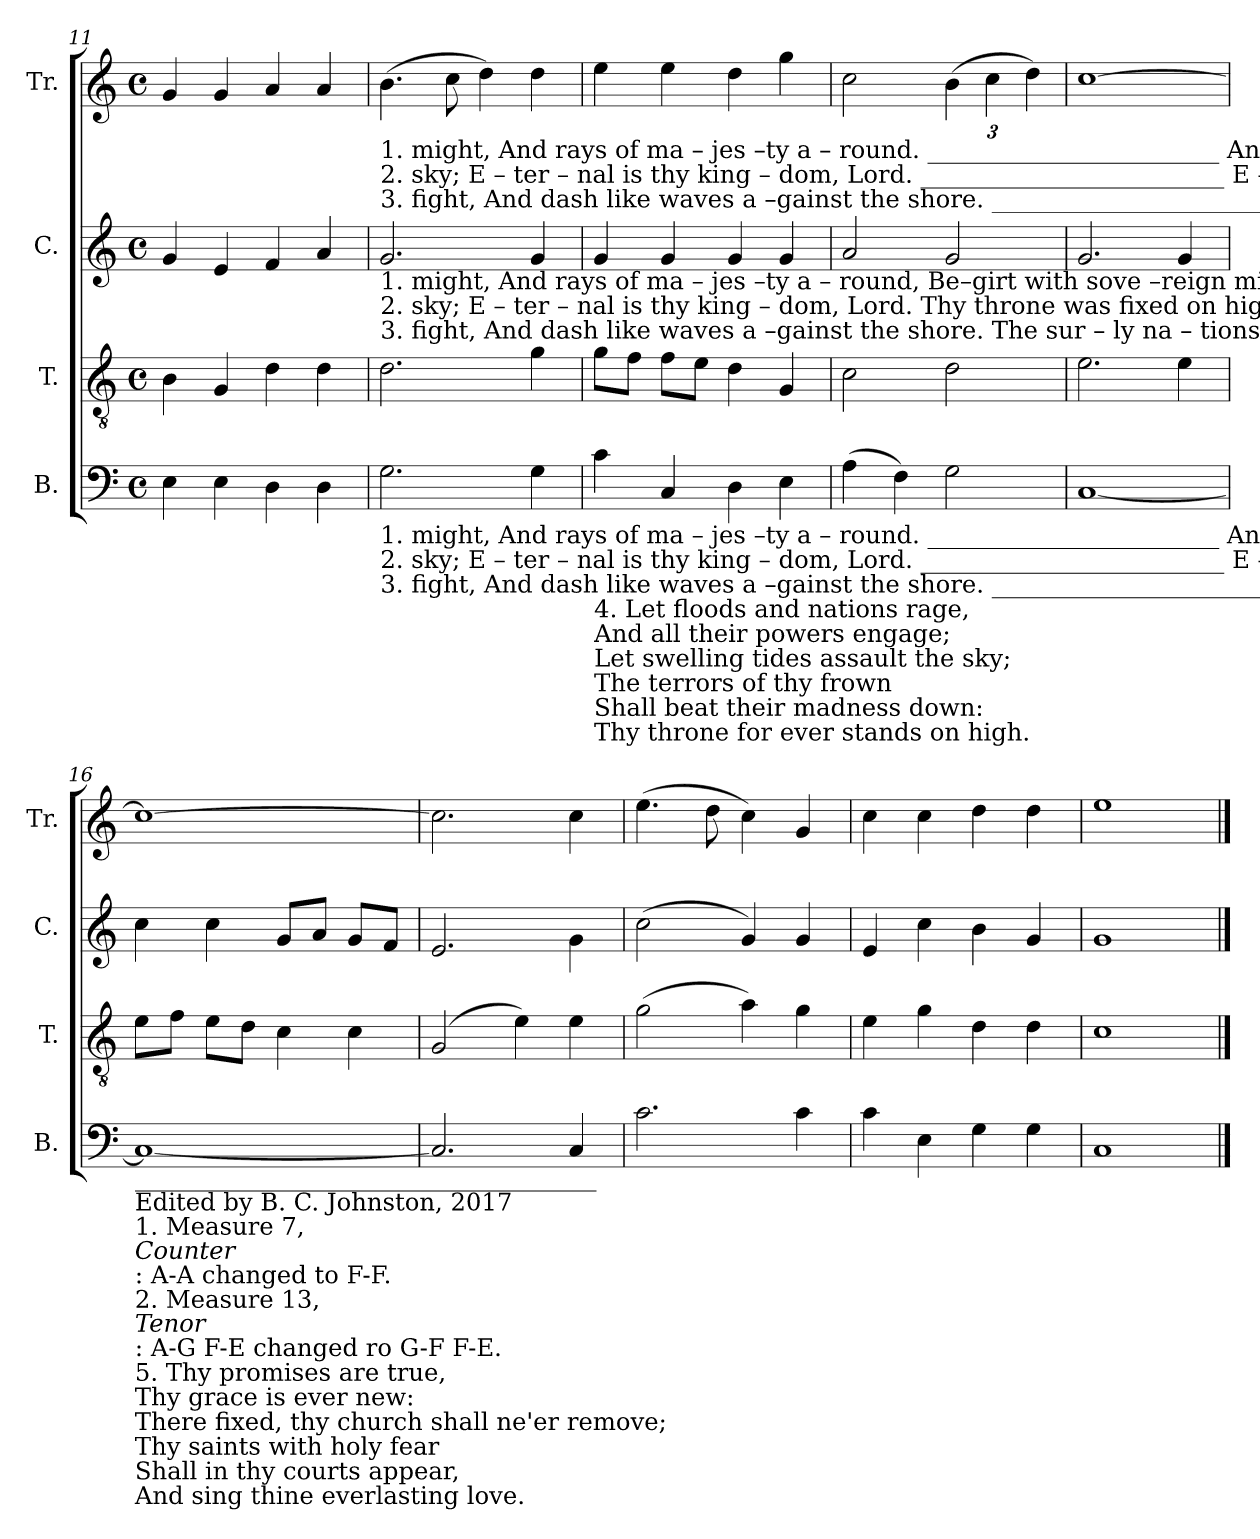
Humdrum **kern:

**kern	**kern	**kern	**kern
*part4	*part3	*part2	*part1
*staff4	*staff3	*staff2	*staff1
*I"B.	*I"T.	*I"C.	*I"Tr.
*I'B.	*I'T.	*I'C.	*I'Tr.
*clefF4	*clefGv2	*clefG2	*clefG2
*k[]	*k[]	*k[]	*k[]
*M4/4	*M4/4	*M4/4	*M4/4
*met(c)	*met(c)	*met(c)	*met(c)
=11	=11	=11	=11
4E\	4B\	4g/	4g/
4E\	4G/	4e/	4g/
4D\	4d\	4f/	4a/
4D\	4d\	4a/	4a/
!!LO:LB:g=z
=12	=12	=12	=12
!	!	!	!LO:TX:b:t=1.  might,    And  rays   of       ma – jes –ty     a        –      round. ________________________      And  rays ____  of  majesty  a – round.
!	!	!	!LO:TX:b:t=2.  sky;          E   –   ter  –  nal     is    thy  king – dom,        Lord. _________________________      E  –   ter    –  nal  is  thy kingdom, Lord.
!	!	!	!LO:TX:b:t=3.  fight,      And  dash  like  waves  a –gainst   the           shore. _________________________    And dash like waves against the shore.
!	!	!LO:TX:b:t=1.  might,    And  rays   of       ma – jes –ty     a    –    round,      Be–girt     with     sove –reign  might,   And rays           of    majesty  a – round.	!
!	!	!LO:TX:b:t=2.  sky;          E   –   ter  –  nal     is    thy  king – dom,    Lord.      Thy throne was    fixed   on       high;      E – ter     –    nal  is thy kingdom, Lord.	!
!	!	!LO:TX:b:t=3.   fight,      And  dash  like  waves  a –gainst   the    shore.      The  sur  –  ly         na – tions  fight,      And dash like  waves  against the shore.	!
!LO:TX:b:t=1.  might,    And  rays   of       ma – jes –ty     a        –      round. ________________________         And  rays ____  of  majesty  a – round.	!	!	!
!LO:TX:b:t=2. sky;          E   –   ter  –  nal     is    thy  king – dom,        Lord. _________________________          E  –   ter    –  nal  is  thy kingdom, Lord.	!	!	!
!LO:TX:b:t=3.  fight,      And  dash  like  waves  a –gainst    the         shore. ________________________           And dash like waves against the shore.	!	!	!
2.G\	2.d\	2.g/	(4.b\
.	.	.	8cc\
.	.	.	4dd\)
4G\	4g\	4g/	4dd\
=13	=13	=13	=13
!LO:TX:b:t=4. Let floods and nations rage,	!	!	!
!LO:TX:b:t=And all their powers engage;	!	!	!
!LO:TX:b:t=Let swelling tides assault the sky;	!	!	!
!LO:TX:b:t=The terrors of thy frown	!	!	!
!LO:TX:b:t=Shall beat their madness down&colon;	!	!	!
!LO:TX:b:t=Thy throne for ever stands on high.	!	!	!
4c\	8g\L	4g/	4ee\
.	8f\J	.	.
4C/	8f\L	4g/	4ee\
.	8e\J	.	.
4D\	4d\	4g/	4dd\
4E\	4G/	4g/	4gg\
=14	=14	=14	=14
(4A\	2c\	2a/	2cc\
4F\)	.	.	.
*	*	*	*Xbrackettup
2G\	2d\	2g/	(6b\
.	.	.	6cc\
.	.	.	6dd\)
=15	=15	=15	=15
[1C	2.e\	2.g/	[1cc
.	4e\	4g/	.
=16	=16	=16	=16
!LO:TX:b:t=______________________________________	!	!	!
!LO:TX:b:t=Edited by B. C. Johnston, 2017	!	!	!
!LO:TX:b:t=1. Measure 7,	!	!	!
!LO:TX:b:i:t=Counter	!	!	!
!LO:TX:b:t=&colon; A-A changed to F-F.	!	!	!
!LO:TX:b:t=2. Measure 13,	!	!	!
!LO:TX:b:i:t=Tenor	!	!	!
!LO:TX:b:t=&colon; A-G F-E changed ro  G-F F-E.	!	!	!
!LO:TX:b:t=5. Thy promises are true,	!	!	!
!LO:TX:b:t=Thy grace is ever new&colon;	!	!	!
!LO:TX:b:t=There fixed, thy church shall ne'er remove;	!	!	!
!LO:TX:b:t=Thy saints with holy fear	!	!	!
!LO:TX:b:t=Shall in thy courts appear,	!	!	!
!LO:TX:b:t=And sing thine everlasting love.	!	!	!
1C_	8e\L	4cc\	1cc_
.	8f\J	.	.
.	8e\L	4cc\	.
.	8d\J	.	.
.	4c\	8g/L	.
.	.	8a/J	.
.	4c\	8g/L	.
.	.	8f/J	.
=17	=17	=17	=17
2.C/]	(2G/	2.e/	2.cc\]
.	4e\)	.	.
4C/	4e\	4g\	4cc\
=18	=18	=18	=18
2.c\	(2g\	(2cc\	(4.ee\
.	.	.	8dd\
.	4a\)	4g/)	4cc\)
4c\	4g\	4g/	4g/
=19	=19	=19	=19
4c\	4e\	4e/	4cc\
4E\	4g\	4cc\	4cc\
4G\	4d\	4b\	4dd\
4G\	4d\	4g/	4dd\
=20	=20	=20	=20
1C	1c	1g	1ee
==	==	==	==
*-	*-	*-	*-
